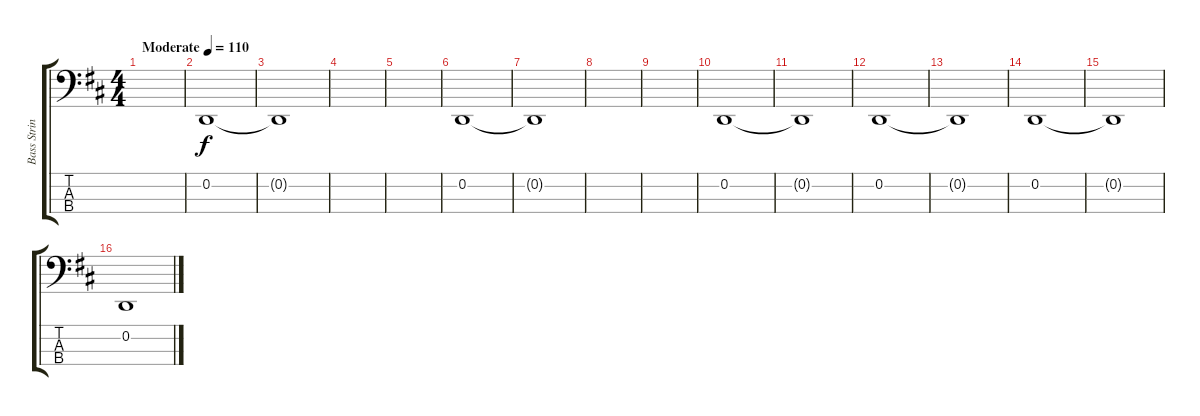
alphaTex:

\track ("Bass Strings" "Bass Strin") {instrument stringensemble1}
\staff {score tabs}
\tuning (G2 D2 A1 E1) {hide}
\ts (4 4)
\tempo (110 "Moderate")
\clef f4
\ks d
|
0.2.1 |
0.2{t}.1 |
|
|
0.2.1 |
0.2{t}.1 |
|
|
0.2.1 |
0.2{t}.1 |
0.2.1 |
0.2{t}.1 |
0.2.1 |
0.2{t}.1 |
0.2.1
